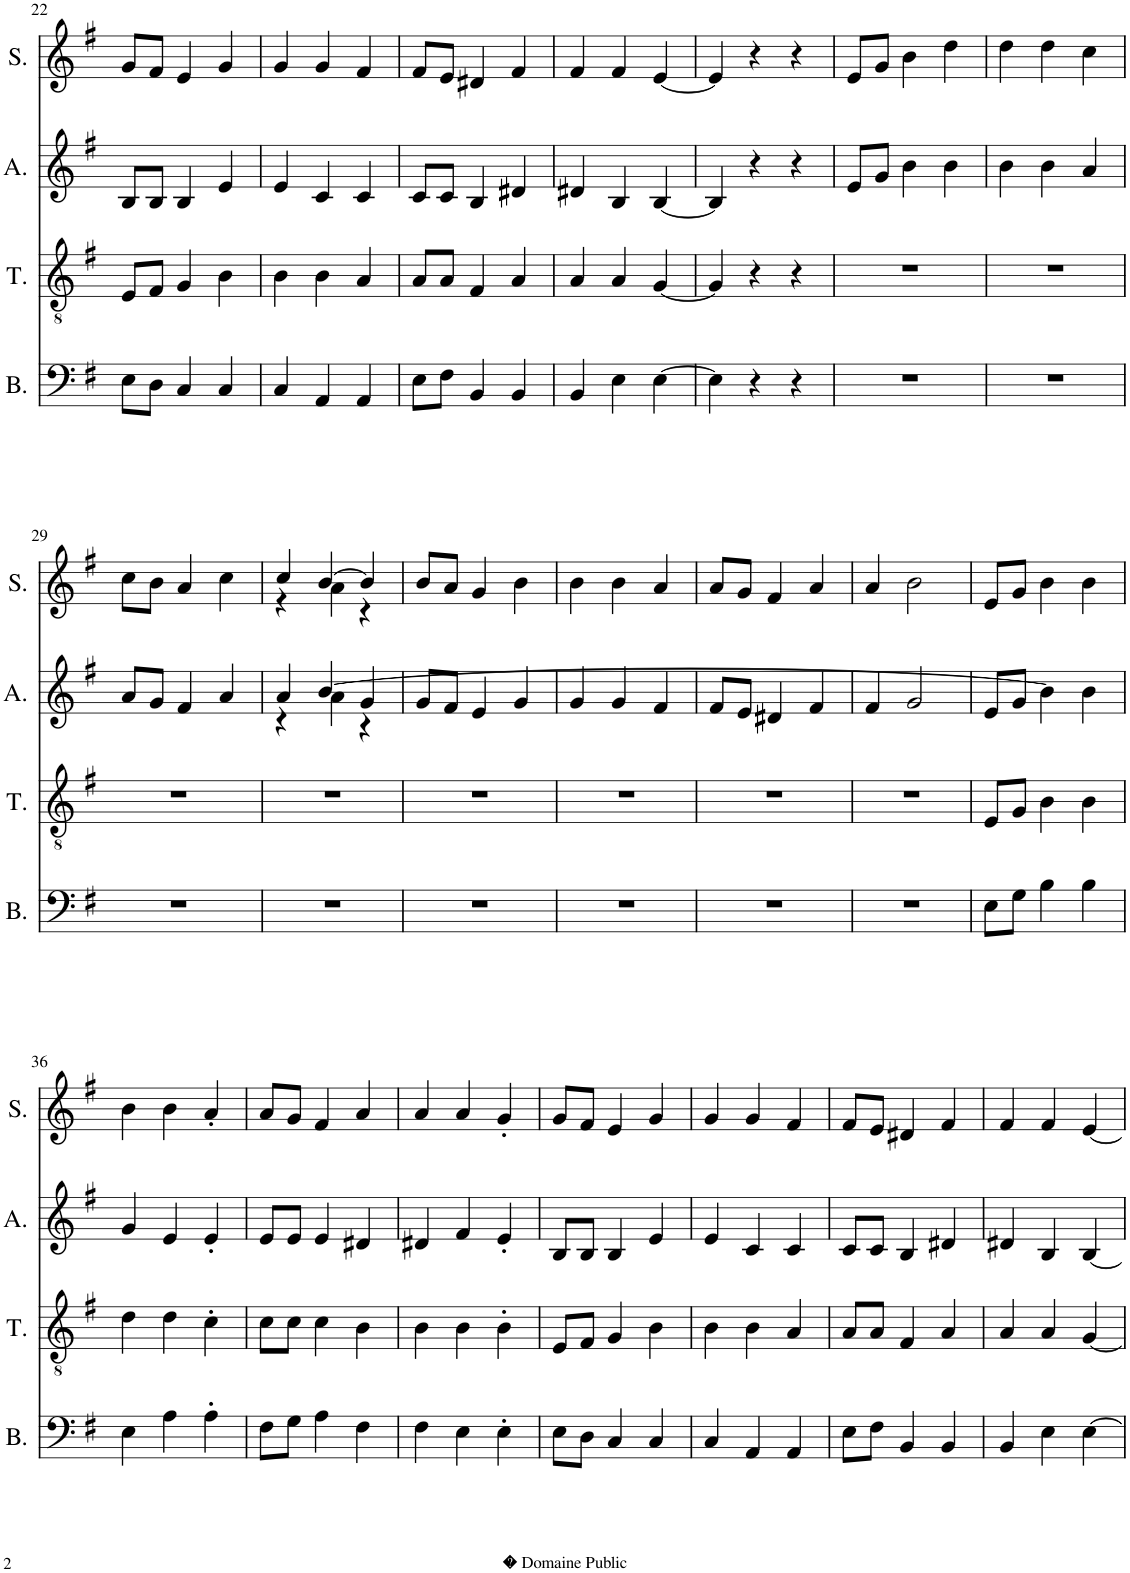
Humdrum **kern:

**kern	**kern	**kern	**kern
*part4	*part3	*part2	*part1
*staff4	*staff3	*staff2	*staff1
*I"Bass	*I"Ténor	*I"Alto	*I"Soprano
*I'B.	*I'T.	*I'A.	*I'S.
!!LO:PB:g=z
*clefF4	*clefGv2	*clefG2	*clefG2
*k[f#]	*k[f#]	*k[f#]	*k[f#]
*M3/4	*M3/4	*M3/4	*M3/4
=22	=22	=22	=22
8E\L	8E/L	8B/L	8g/L
8D\J	8F#/J	8B/J	8f#/J
4C/	4G/	4B/	4e/
4C/	4B\	4e/	4g/
=23	=23	=23	=23
4C/	4B\	4e/	4g/
4AA/	4B\	4c/	4g/
4AA/	4A/	4c/	4f#/
=24	=24	=24	=24
8E\L	8A/L	8c/L	8f#/L
8F#\J	8A/J	8c/J	8e/J
4BB/	4F#/	4B/	4d#X/
4BB/	4A/	4d#X/	4f#/
=25	=25	=25	=25
4BB/	4A/	4d#X/	4f#/
4E\	4A/	4B/	4f#/
[4E\	[4G/	[4B/	[4e/
=26	=26	=26	=26
4E\]	4G/]	4B/]	4e/]
4r	4r	4r	4r
4r	4r	4r	4r
=27	=27	=27	=27
2.r	2.r	8e/L	8e/L
.	.	8g/J	8g/J
.	.	4b\	4b\
.	.	4b\	4dd\
=28	=28	=28	=28
2.r	2.r	4b\	4dd\
.	.	4b\	4dd\
.	.	4a/	4cc\
!!LO:LB:g=z
=29	=29	=29	=29
2.r	2.r	8a/L	8cc\L
.	.	8g/J	8b\J
.	.	4f#/	4a/
.	.	4a/	4cc\
=30	=30	=30	=30
*	*	*^	*^
2.r	2.r	4a/	4r	4cc/	4r
.	.	[4b/	4a\	[4b/	4a\
.	.	4g/	4r	4b/]	4r
*	*	*v	*v	*	*
*	*	*	*v	*v
=31	=31	=31	=31
2.r	2.r	8g/L	8b/L
.	.	8f#/J	8a/J
.	.	4e/	4g/
.	.	4g/	4b\
=32	=32	=32	=32
2.r	2.r	4g/	4b\
.	.	4g/	4b\
.	.	4f#/	4a/
=33	=33	=33	=33
2.r	2.r	8f#/L	8a/L
.	.	8e/J	8g/J
.	.	4d#X/	4f#/
.	.	4f#/	4a/
=34	=34	=34	=34
2.r	2.r	4f#/	4a/
.	.	2g/	2b\
=35	=35	=35	=35
8E\L	8E/L	8e/L	8e/L
8G\J	8G/J	8g/J	8g/J
4B\	4B\	4b\]	4b\
4B\	4B\	4b\	4b\
!!LO:LB:g=z
=36	=36	=36	=36
4E\	4d\	4g/	4b\
4A\	4d\	4e/	4b\
4A'\	4c'\	4e'/	4a'/
=37	=37	=37	=37
8F#\L	8c\L	8e/L	8a/L
8G\J	8c\J	8e/J	8g/J
4A\	4c\	4e/	4f#/
4F#\	4B\	4d#X/	4a/
=38	=38	=38	=38
4F#\	4B\	4d#X/	4a/
4E\	4B\	4f#/	4a/
4E'\	4B'\	4e'/	4g'/
=39	=39	=39	=39
8E\L	8E/L	8B/L	8g/L
8D\J	8F#/J	8B/J	8f#/J
4C/	4G/	4B/	4e/
4C/	4B\	4e/	4g/
=40	=40	=40	=40
4C/	4B\	4e/	4g/
4AA/	4B\	4c/	4g/
4AA/	4A/	4c/	4f#/
=41	=41	=41	=41
8E\L	8A/L	8c/L	8f#/L
8F#\J	8A/J	8c/J	8e/J
4BB/	4F#/	4B/	4d#X/
4BB/	4A/	4d#X/	4f#/
=42	=42	=42	=42
4BB/	4A/	4d#X/	4f#/
4E\	4A/	4B/	4f#/
[4E\	[4G/	[4B/	[4e/
=	=	=	=
*-	*-	*-	*-
